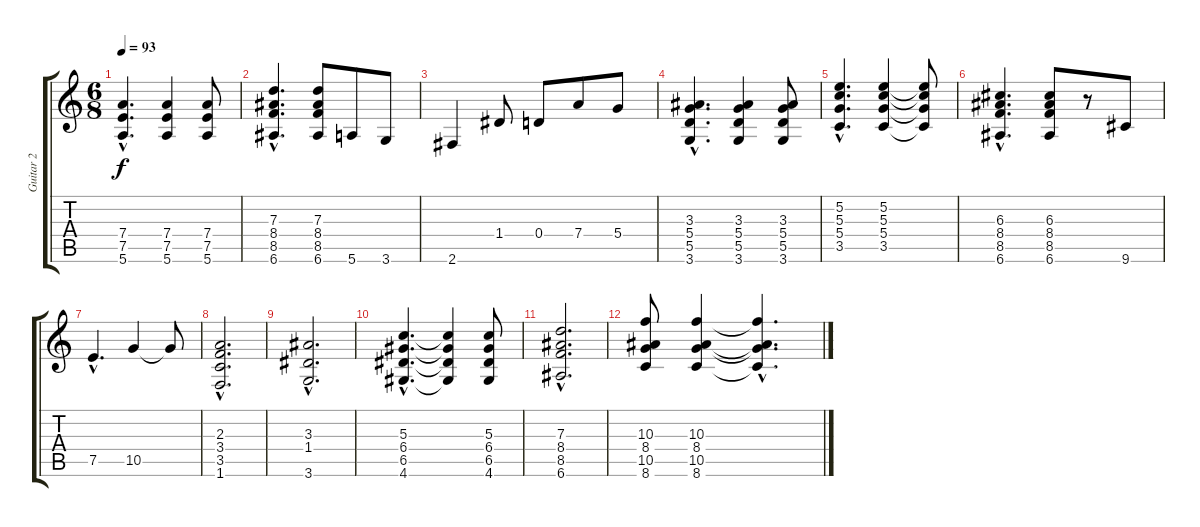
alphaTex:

\track ("Guitar 2" "Guitar 2") {instrument electricguitarclean}
\staff {score tabs}
\tuning (E4 B3 G3 D3 A2 E2) {hide}
\ts (6 8)
\tempo 93
\clef g2
\ks c
(7.4{hac} 7.5{hac} 5.6{hac}).4{d dy f} (7.4 7.5 5.6).4 (7.4 7.5 5.6).8 |
(7.3{hac} 8.4{hac} 8.5{hac} 6.6{hac}).4{d} (7.3 8.4 8.5 6.6).8 5.6.8 3.6.8 |
2.6.4 1.4.8 0.4.8 7.4.8 5.4.8 |
(3.3{hac} 5.4{hac} 5.5{hac} 3.6{hac}).4{d} (3.3 5.4 5.5 3.6).4 (3.3 5.4 5.5 3.6).8 |
(5.2{hac} 5.3{hac} 5.4{hac} 3.5{hac}).4{d} (5.2 5.3 5.4 3.5).4 (5.2{t} 5.3{t} 5.4{t} 3.5{t}).8 |
(6.3{hac} 8.4{hac} 8.5{hac} 6.6{hac}).4{d} (6.3 8.4 8.5 6.6).8 r.8 9.6.8 |
7.5{hac}.4{d} 10.5.4 10.5{t}.8 |
(2.3{hac} 3.4{hac} 3.5{hac} 1.6{hac}).2{d} |
(3.3{hac} 1.4{hac} 3.6{hac}).2{d} |
(5.3{hac} 6.4{hac} 6.5{hac} 4.6{hac}).4{d} (5.3{t} 6.4{t} 6.5{t} 4.6{t}).4 (5.3 6.4 6.5 4.6).8 |
(7.3{hac} 8.4{hac} 8.5{hac} 6.6{hac}).2{d} |
(10.3 8.4 10.5 8.6).8 (10.3 8.4 10.5 8.6).4 (10.3{hac t} 8.4{hac t} 10.5{hac t} 8.6{hac t}).4{d}
